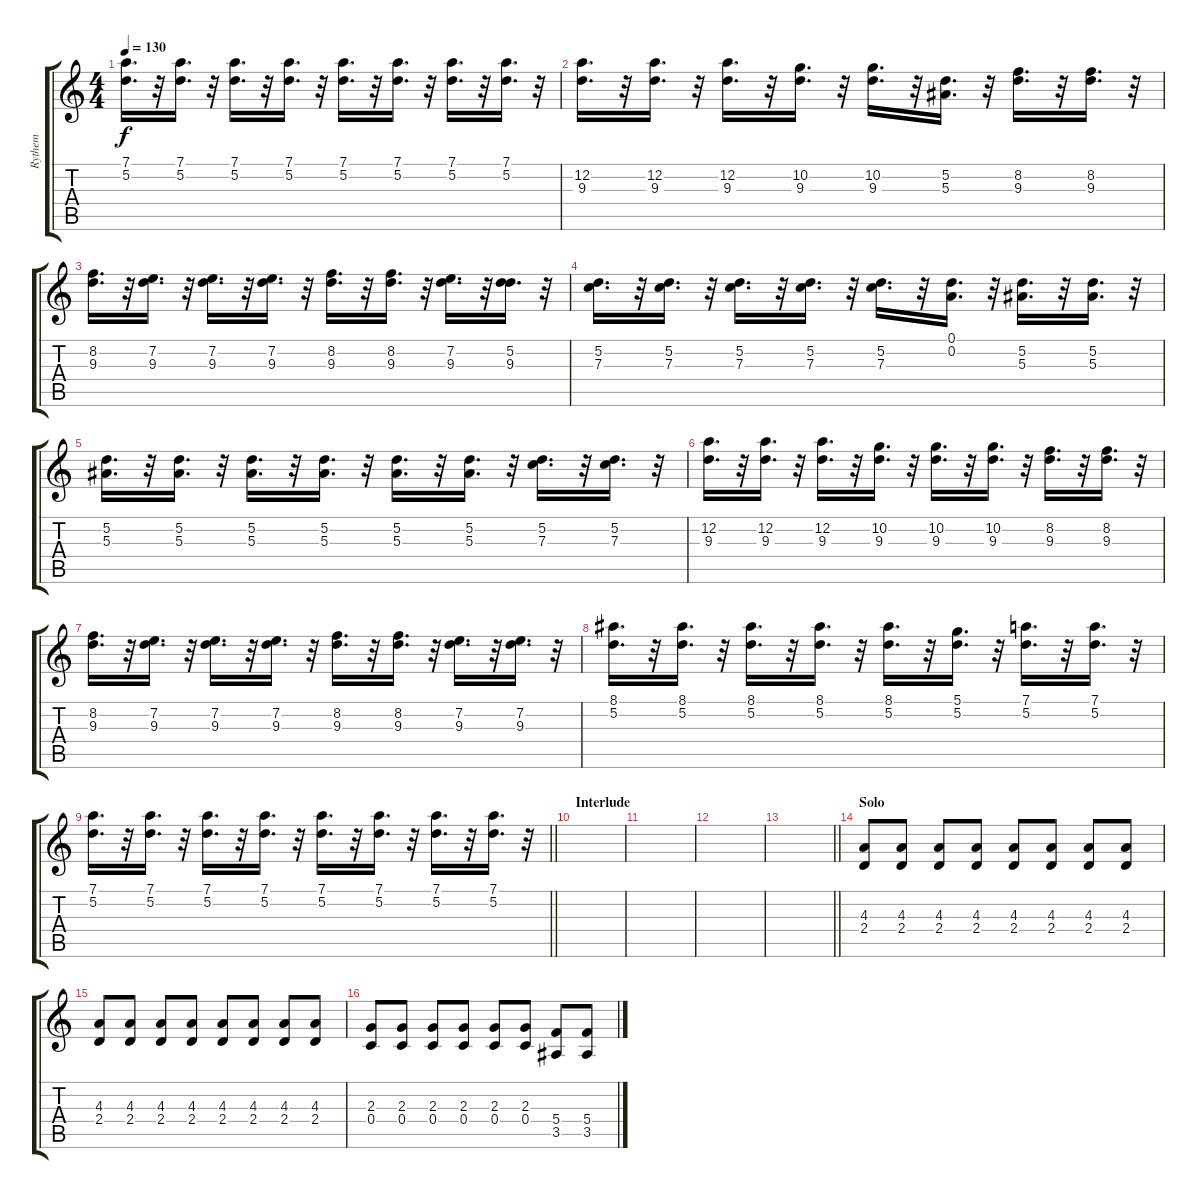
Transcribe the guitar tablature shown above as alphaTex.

\track ("Rythem" "Rythem") {instrument distortionguitar}
\staff {score tabs}
\tuning (D4 A3 F3 C3 G2 C2) {hide}
\ts (4 4)
\tempo 130
\clef g2
\ks c
(7.1 5.2).16{d dy f} r.32 (7.1 5.2).16{d} r.32 (7.1 5.2).16{d} r.32 (7.1 5.2).16{d} r.32 (7.1 5.2).16{d} r.32 (7.1 5.2).16{d} r.32 (7.1 5.2).16{d} r.32 (7.1 5.2).16{d} r.32 |
(12.2 9.3).16{d} r.32 (12.2 9.3).16{d} r.32 (12.2 9.3).16{d} r.32 (10.2 9.3).16{d} r.32 (10.2 9.3).16{d} r.32 (5.2 5.3).16{d} r.32 (8.2 9.3).16{d} r.32 (8.2 9.3).16{d} r.32 |
(8.2 9.3).16{d} r.32 (7.2 9.3).16{d} r.32 (7.2 9.3).16{d} r.32 (7.2 9.3).16{d} r.32 (8.2 9.3).16{d} r.32 (8.2 9.3).16{d} r.32 (7.2 9.3).16{d} r.32 (5.2 9.3).16{d} r.32 |
(5.2 7.3).16{d} r.32 (5.2 7.3).16{d} r.32 (5.2 7.3).16{d} r.32 (5.2 7.3).16{d} r.32 (5.2 7.3).16{d} r.32 (0.1 0.2).16{d} r.32 (5.2 5.3).16{d} r.32 (5.2 5.3).16{d} r.32 |
(5.2 5.3).16{d} r.32 (5.2 5.3).16{d} r.32 (5.2 5.3).16{d} r.32 (5.2 5.3).16{d} r.32 (5.2 5.3).16{d} r.32 (5.2 5.3).16{d} r.32 (5.2 7.3).16{d} r.32 (5.2 7.3).16{d} r.32 |
(12.2 9.3).16{d} r.32 (12.2 9.3).16{d} r.32 (12.2 9.3).16{d} r.32 (10.2 9.3).16{d} r.32 (10.2 9.3).16{d} r.32 (10.2 9.3).16{d} r.32 (8.2 9.3).16{d} r.32 (8.2 9.3).16{d} r.32 |
(8.2 9.3).16{d} r.32 (7.2 9.3).16{d} r.32 (7.2 9.3).16{d} r.32 (7.2 9.3).16{d} r.32 (8.2 9.3).16{d} r.32 (8.2 9.3).16{d} r.32 (7.2 9.3).16{d} r.32 (7.2 9.3).16{d} r.32 |
(8.1 5.2).16{d} r.32 (8.1 5.2).16{d} r.32 (8.1 5.2).16{d} r.32 (8.1 5.2).16{d} r.32 (8.1 5.2).16{d} r.32 (5.1 5.2).16{d} r.32 (7.1 5.2).16{d} r.32 (7.1 5.2).16{d} r.32 |
\barLineRight lightlight
(7.1 5.2).16{d} r.32 (7.1 5.2).16{d} r.32 (7.1 5.2).16{d} r.32 (7.1 5.2).16{d} r.32 (7.1 5.2).16{d} r.32 (7.1 5.2).16{d} r.32 (7.1 5.2).16{d} r.32 (7.1 5.2).16{d} r.32 |
\section ("" "Interlude")
|
|
|
\barLineRight lightlight
|
\section ("" "Solo")
(4.3 2.4).8 (4.3 2.4).8 (4.3 2.4).8 (4.3 2.4).8 (4.3 2.4).8 (4.3 2.4).8 (4.3 2.4).8 (4.3 2.4).8 |
(4.3 2.4).8 (4.3 2.4).8 (4.3 2.4).8 (4.3 2.4).8 (4.3 2.4).8 (4.3 2.4).8 (4.3 2.4).8 (4.3 2.4).8 |
(2.3 0.4).8 (2.3 0.4).8 (2.3 0.4).8 (2.3 0.4).8 (2.3 0.4).8 (2.3 0.4).8 (5.4 3.5).8 (5.4 3.5).8
